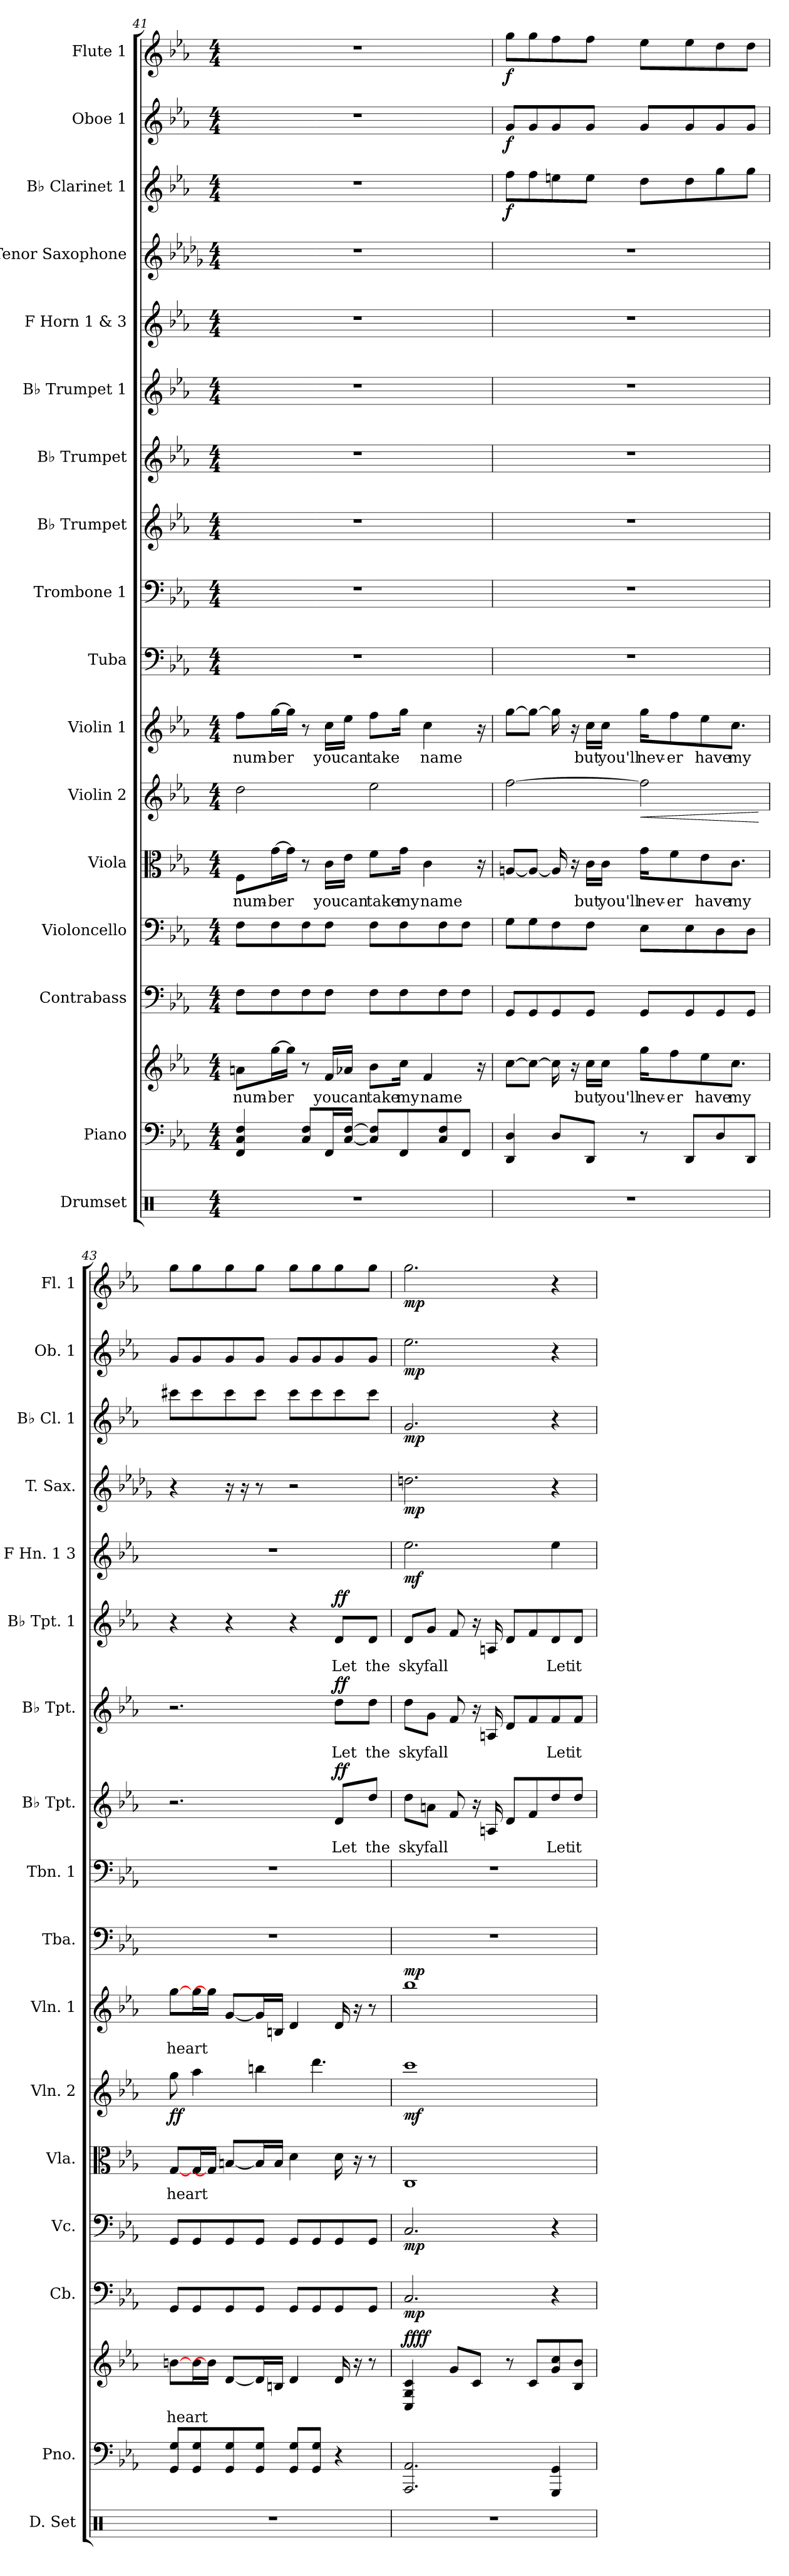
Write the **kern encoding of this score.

**kern	**kern	**kern	**text	**dynam	**kern	**dynam	**kern	**dynam	**kern	**text	**kern	**dynam	**kern	**text	**dynam	**kern	**kern	**kern	**text	**dynam	**kern	**text	**dynam	**kern	**text	**dynam	**kern	**dynam	**kern	**dynam	**kern	**dynam	**kern	**dynam	**kern	**dynam
*part17	*part16	*part16	*part16	*part16	*part15	*part15	*part14	*part14	*part13	*part13	*part12	*part12	*part11	*part11	*part11	*part10	*part9	*part8	*part8	*part8	*part7	*part7	*part7	*part6	*part6	*part6	*part5	*part5	*part4	*part4	*part3	*part3	*part2	*part2	*part1	*part1
*staff18	*staff17	*staff16	*staff16	*staff16/17	*staff15	*staff15	*staff14	*staff14	*staff13	*staff13	*staff12	*staff12	*staff11	*staff11	*staff11	*staff10	*staff9	*staff8	*staff8	*staff8	*staff7	*staff7	*staff7	*staff6	*staff6	*staff6	*staff5	*staff5	*staff4	*staff4	*staff3	*staff3	*staff2	*staff2	*staff1	*staff1
*I"Drumset	*I"Piano	*	*	*	*I"Contrabass	*	*I"Violoncello	*	*I"Viola	*	*I"Violin 2	*	*I"Violin 1	*	*	*I"Tuba	*I"Trombone 1	*I"B♭ Trumpet	*	*	*I"B♭ Trumpet	*	*	*I"B♭ Trumpet 1	*	*	*I"F Horn 1 &amp; 3	*	*I"Tenor Saxophone	*	*I"B♭ Clarinet 1	*	*I"Oboe 1	*	*I"Flute 1	*
*I'D. Set	*I'Pno.	*	*	*	*I'Cb.	*	*I'Vc.	*	*I'Vla.	*	*I'Vln. 2	*	*I'Vln. 1	*	*	*I'Tba.	*I'Tbn. 1	*I'B♭ Tpt.	*	*	*I'B♭ Tpt.	*	*	*I'B♭ Tpt. 1	*	*	*I'F Hn. 1 3	*	*I'T. Sax.	*	*I'B♭ Cl. 1	*	*I'Ob. 1	*	*I'Fl. 1	*
*clefX	*clefF4	*clefG2	*	*	*clefF4	*	*clefF4	*	*clefC3	*	*clefG2	*	*clefG2	*	*	*clefF4	*clefF4	*clefG2	*	*	*clefG2	*	*	*clefG2	*	*	*clefG2	*	*clefG2	*	*clefG2	*	*clefG2	*	*clefG2	*
*	*	*	*	*	*ITrd7c12	*	*	*	*	*	*	*	*	*	*	*	*	*ITrd1c2	*	*	*ITrd1c2	*	*	*ITrd1c2	*	*	*ITrd4c7	*	*ITrd8c14	*	*ITrd1c2	*	*	*	*	*
*k[]	*k[b-e-a-]	*k[b-e-a-]	*	*	*k[b-e-a-]	*	*k[b-e-a-]	*	*k[b-e-a-]	*	*k[b-e-a-]	*	*k[b-e-a-]	*	*	*k[b-e-a-]	*k[b-e-a-]	*k[b-e-a-d-g-]	*	*	*k[b-e-a-d-g-]	*	*	*k[b-e-a-d-g-]	*	*	*k[b-e-a-d-]	*	*k[b-e-a-d-g-]	*	*k[b-e-a-d-g-]	*	*k[b-e-a-]	*	*k[b-e-a-]	*
*M4/4	*M4/4	*M4/4	*	*	*M4/4	*	*M4/4	*	*M4/4	*	*M4/4	*	*M4/4	*	*	*M4/4	*M4/4	*M4/4	*	*	*M4/4	*	*	*M4/4	*	*	*M4/4	*	*M4/4	*	*M4/4	*	*M4/4	*	*M4/4	*
=41	=41	=41	=41	=41	=41	=41	=41	=41	=41	=41	=41	=41	=41	=41	=41	=41	=41	=41	=41	=41	=41	=41	=41	=41	=41	=41	=41	=41	=41	=41	=41	=41	=41	=41	=41	=41
!	!	!	!LO:LY:b	!	!	!	!	!	!	!LO:LY:b	!	!	!	!LO:LY:b	!	!	!	!	!	!	!	!	!	!	!	!	!	!	!	!	!	!	!	!	!	!
1r	4FF/ 4C/ 4F/	8an\L	num-	.	8FF\L	.	8F\L	.	8F\L	num-	2dd\	.	8ff\L	num-	.	1r	1r	1r	.	.	1r	.	.	1r	.	.	1r	.	1r	.	1r	.	1r	.	1r	.
!	!	!	!LO:LY:b	!	!	!	!	!	!	!LO:LY:b	!	!	!	!LO:LY:b	!	!	!	!	!	!	!	!	!	!	!	!	!	!	!	!	!	!	!	!	!	!
.	.	[16gg\L	-ber	.	8FF\	.	8F\	.	[16g\L	-ber	.	.	[16gg\L	-ber	.	.	.	.	.	.	.	.	.	.	.	.	.	.	.	.	.	.	.	.	.	.
.	.	16gg\JJ]	.	.	.	.	.	.	16g\JJ]	.	.	.	16gg\JJ]	.	.	.	.	.	.	.	.	.	.	.	.	.	.	.	.	.	.	.	.	.	.	.
.	8C/ 8F/L	8r	.	.	8FF\	.	8F\	.	8r	.	.	.	8r	.	.	.	.	.	.	.	.	.	.	.	.	.	.	.	.	.	.	.	.	.	.	.
!	!	!	!LO:LY:b	!	!	!	!	!	!	!LO:LY:b	!	!	!	!LO:LY:b	!	!	!	!	!	!	!	!	!	!	!	!	!	!	!	!	!	!	!	!	!	!
.	16FF/L	16f/LL	you	.	8FF\J	.	8F\J	.	16c\LL	you	.	.	16cc\LL	you	.	.	.	.	.	.	.	.	.	.	.	.	.	.	.	.	.	.	.	.	.	.
!	!	!	!LO:LY:b	!	!	!	!	!	!	!LO:LY:b	!	!	!	!LO:LY:b	!	!	!	!	!	!	!	!	!	!	!	!	!	!	!	!	!	!	!	!	!	!
.	[16C/ [16F/JJ	16a-X/JJ	can	.	.	.	.	.	16e-\JJ	can	.	.	16ee-\JJ	can	.	.	.	.	.	.	.	.	.	.	.	.	.	.	.	.	.	.	.	.	.	.
!	!	!	!LO:LY:b	!	!	!	!	!	!	!LO:LY:b	!	!	!	!LO:LY:b	!	!	!	!	!	!	!	!	!	!	!	!	!	!	!	!	!	!	!	!	!	!
.	8C/] 8F/]L	8b-\L	take	.	8FF\L	.	8F\L	.	8f\L	take	2ee-\	.	8ff\L	take	.	.	.	.	.	.	.	.	.	.	.	.	.	.	.	.	.	.	.	.	.	.
!	!	!	!LO:LY:b	!	!	!	!	!	!	!LO:LY:b	!	!	!	!	!	!	!	!	!	!	!	!	!	!	!	!	!	!	!	!	!	!	!	!	!	!
.	8FF/	16cc\Jk	my	.	8FF\	.	8F\	.	16g\Jk	my	.	.	16gg\Jk	.	.	.	.	.	.	.	.	.	.	.	.	.	.	.	.	.	.	.	.	.	.	.
!	!	!	!LO:LY:b	!	!	!	!	!	!	!LO:LY:b	!	!	!	!LO:LY:b	!	!	!	!	!	!	!	!	!	!	!	!	!	!	!	!	!	!	!	!	!	!
.	.	4f/	name	.	.	.	.	.	4c\	name	.	.	4cc\	name	.	.	.	.	.	.	.	.	.	.	.	.	.	.	.	.	.	.	.	.	.	.
.	8C/ 8F/	.	.	.	8FF\	.	8F\	.	.	.	.	.	.	.	.	.	.	.	.	.	.	.	.	.	.	.	.	.	.	.	.	.	.	.	.	.
.	8FF/J	.	.	.	8FF\J	.	8F\J	.	.	.	.	.	.	.	.	.	.	.	.	.	.	.	.	.	.	.	.	.	.	.	.	.	.	.	.	.
.	.	16r	.	.	.	.	.	.	16r	.	.	.	16r	.	.	.	.	.	.	.	.	.	.	.	.	.	.	.	.	.	.	.	.	.	.	.
=42	=42	=42	=42	=42	=42	=42	=42	=42	=42	=42	=42	=42	=42	=42	=42	=42	=42	=42	=42	=42	=42	=42	=42	=42	=42	=42	=42	=42	=42	=42	=42	=42	=42	=42	=42	=42
!	!	!	!	!	!	!	!	!	!	!	!	!	!	!	!	!	!	!	!	!	!	!	!	!	!	!	!	!	!	!	!	!LO:DY:b	!	!LO:DY:b	!	!LO:DY:b
1r	4DD/ 4D/	[8cc\L	.	.	8GGG/L	.	8G\L	.	[8An/L	.	[2ff\	.	[8gg\L	.	.	1r	1r	1r	.	.	1r	.	.	1r	.	.	1r	.	1r	.	8ee-\L	f	8g/L	f	8gg\L	f
.	.	8cc\J_	.	.	8GGG/	.	8G\	.	8A/J_	.	.	.	8gg\J_	.	.	.	.	.	.	.	.	.	.	.	.	.	.	.	.	.	8ee-\	.	8g/	.	8gg\	.
.	8D/L	16cc\]	.	.	8GGG/	.	8F\	.	16A/]	.	.	.	16gg\]	.	.	.	.	.	.	.	.	.	.	.	.	.	.	.	.	.	8ddn\	.	8g/	.	8ff\	.
.	.	16r	.	.	.	.	.	.	16r	.	.	.	16r	.	.	.	.	.	.	.	.	.	.	.	.	.	.	.	.	.	.	.	.	.	.	.
!	!	!	!LO:LY:b	!	!	!	!	!	!	!LO:LY:b	!	!	!	!LO:LY:b	!	!	!	!	!	!	!	!	!	!	!	!	!	!	!	!	!	!	!	!	!	!
.	8DD/J	16cc\LL	but	.	8GGG/J	.	8F\J	.	16c\LL	but	.	.	16cc\LL	but	.	.	.	.	.	.	.	.	.	.	.	.	.	.	.	.	8dd\J	.	8g/J	.	8ff\J	.
!	!	!	!LO:LY:b	!	!	!	!	!	!	!LO:LY:b	!	!	!	!LO:LY:b	!	!	!	!	!	!	!	!	!	!	!	!	!	!	!	!	!	!	!	!	!	!
.	.	16cc\JJ	you'll	.	.	.	.	.	16c\JJ	you'll	.	.	16cc\JJ	you'll	.	.	.	.	.	.	.	.	.	.	.	.	.	.	.	.	.	.	.	.	.	.
!	!	!	!LO:LY:b	!	!	!	!	!	!	!LO:LY:b	!	!LO:HP:b	!	!LO:LY:b	!	!	!	!	!	!	!	!	!	!	!	!	!	!	!	!	!	!	!	!	!	!
.	8r	16gg\KL	nev-	.	8GGG/L	.	8E-\L	.	16g\KL	nev-	2ff\]	<	16gg\KL	nev-	.	.	.	.	.	.	.	.	.	.	.	.	.	.	.	.	8cc\L	.	8g/L	.	8ee-\L	.
!	!	!	!LO:LY:b	!	!	!	!	!	!	!LO:LY:b	!	!	!	!LO:LY:b	!	!	!	!	!	!	!	!	!	!	!	!	!	!	!	!	!	!	!	!	!	!
.	.	8ff\	-er	.	.	.	.	.	8f\	-er	.	.	8ff\	-er	.	.	.	.	.	.	.	.	.	.	.	.	.	.	.	.	.	.	.	.	.	.
.	8DD/L	.	.	.	8GGG/	.	8E-\	.	.	.	.	.	.	.	.	.	.	.	.	.	.	.	.	.	.	.	.	.	.	.	8cc\	.	8g/	.	8ee-\	.
!	!	!	!LO:LY:b	!	!	!	!	!	!	!LO:LY:b	!	!	!	!LO:LY:b	!	!	!	!	!	!	!	!	!	!	!	!	!	!	!	!	!	!	!	!	!	!
.	.	8ee-\	have	.	.	.	.	.	8e-\	have	.	.	8ee-\	have	.	.	.	.	.	.	.	.	.	.	.	.	.	.	.	.	.	.	.	.	.	.
.	8D/	.	.	.	8GGG/	.	8D\	.	.	.	.	.	.	.	.	.	.	.	.	.	.	.	.	.	.	.	.	.	.	.	8ff\	.	8g/	.	8dd\	.
!	!	!	!LO:LY:b	!	!	!	!	!	!	!LO:LY:b	!	!	!	!LO:LY:b	!	!	!	!	!	!	!	!	!	!	!	!	!	!	!	!	!	!	!	!	!	!
.	.	8.cc\J	my	.	.	.	.	.	8.c\J	my	.	.	8.cc\J	my	.	.	.	.	.	.	.	.	.	.	.	.	.	.	.	.	.	.	.	.	.	.
.	8DD/J	.	.	.	8GGG/J	.	8D\J	.	.	.	.	.	.	.	.	.	.	.	.	.	.	.	.	.	.	.	.	.	.	.	8ff\J	.	8g/J	.	8dd\J	.
.	.	.	.	.	.	.	.	.	.	.	.	[	.	.	.	.	.	.	.	.	.	.	.	.	.	.	.	.	.	.	.	.	.	.	.	.
=43	=43	=43	=43	=43	=43	=43	=43	=43	=43	=43	=43	=43	=43	=43	=43	=43	=43	=43	=43	=43	=43	=43	=43	=43	=43	=43	=43	=43	=43	=43	=43	=43	=43	=43	=43	=43
!	!	!	!LO:LY:b	!	!	!	!	!	!	!LO:LY:b	!	!LO:DY:b	!	!LO:LY:b	!	!	!	!	!	!	!	!	!	!	!	!	!	!	!	!	!	!	!	!	!	!
1r	8GG/ 8G/L	[8bn\L	heart	.	8GGG/L	.	8GG/L	.	[8G/L	heart	8gg\	ff	[8gg\L	heart	.	1r	1r	2.r	.	.	2.r	.	.	4r	.	.	1r	.	4r	.	8bbn\L	.	8g/L	.	8gg\L	.
.	8GG/ 8G/	16b\L	.	.	8GGG/	.	8GG/	.	16G/L	.	4aa-\	.	16gg\L	.	.	.	.	.	.	.	.	.	.	.	.	.	.	.	.	.	8bb\	.	8g/	.	8gg\	.
.	.	16b\JJ]	.	.	.	.	.	.	16G/JJ]	.	.	.	16gg\JJ]	.	.	.	.	.	.	.	.	.	.	.	.	.	.	.	.	.	.	.	.	.	.	.
.	8GG/ 8G/	[8d/L	.	.	8GGG/	.	8GG/	.	[8Bn/L	.	.	.	[8g/L	.	.	.	.	.	.	.	.	.	.	4r	.	.	.	.	16r	.	8bb\	.	8g/	.	8gg\	.
.	.	.	.	.	.	.	.	.	.	.	.	.	.	.	.	.	.	.	.	.	.	.	.	.	.	.	.	.	16r	.	.	.	.	.	.	.
.	8GG/ 8G/J	16d/L]	.	.	8GGG/J	.	8GG/J	.	16B/L]	.	4bbn\	.	16g/L]	.	.	.	.	.	.	.	.	.	.	.	.	.	.	.	8r	.	8bb\J	.	8g/J	.	8gg\J	.
.	.	16Bn/JJ	.	.	.	.	.	.	16B/JJ	.	.	.	16Bn/JJ	.	.	.	.	.	.	.	.	.	.	.	.	.	.	.	.	.	.	.	.	.	.	.
.	8GG/ 8G/L	4d/	.	.	8GGG/L	.	8GG/L	.	4d\	.	.	.	4d/	.	.	.	.	.	.	.	.	.	.	4r	.	.	.	.	2r	.	8bb\L	.	8g/L	.	8gg\L	.
.	8GG/ 8G/J	.	.	.	8GGG/	.	8GG/	.	.	.	4.ddd\	.	.	.	.	.	.	.	.	.	.	.	.	.	.	.	.	.	.	.	8bb\	.	8g/	.	8gg\	.
!	!	!	!	!	!	!	!	!	!	!	!	!	!	!	!	!	!	!	!LO:LY:b	!LO:DY:b	!	!LO:LY:b	!LO:DY:b	!	!LO:LY:b	!LO:DY:b	!	!	!	!	!	!	!	!	!	!
.	4r	16d/	.	.	8GGG/	.	8GG/	.	16d\	.	.	.	16d/	.	.	.	.	8c/L	Let	ff	8cc\L	Let	ff	8c/L	Let	ff	.	.	.	.	8bb\	.	8g/	.	8gg\	.
.	.	16r	.	.	.	.	.	.	16r	.	.	.	16r	.	.	.	.	.	.	.	.	.	.	.	.	.	.	.	.	.	.	.	.	.	.	.
!	!	!	!	!	!	!	!	!	!	!	!	!	!	!	!	!	!	!	!LO:LY:b	!	!	!LO:LY:b	!	!	!LO:LY:b	!	!	!	!	!	!	!	!	!	!	!
.	.	8r	.	.	8GGG/J	.	8GG/J	.	8r	.	.	.	8r	.	.	.	.	8cc/J	the	.	8cc\J	the	.	8c/J	the	.	.	.	.	.	8bb\J	.	8g/J	.	8gg\J	.
!!LO:PB:g=z
=44	=44	=44	=44	=44	=44	=44	=44	=44	=44	=44	=44	=44	=44	=44	=44	=44	=44	=44	=44	=44	=44	=44	=44	=44	=44	=44	=44	=44	=44	=44	=44	=44	=44	=44	=44	=44
!	!	!	!	!LO:DY:b=2	!	!	!	!	!	!	!	!	!	!	!	!	!	!	!LO:LY:b	!	!	!LO:LY:b	!	!	!LO:LY:b	!	!	!	!	!	!	!	!	!	!	!
!	!	!	!	!LO:DY:n=1:b	!	!LO:DY:b	!	!LO:DY:b	!	!	!	!LO:DY:b	!	!	!LO:DY:b	!	!	!	!	!	!	!	!	!	!	!	!	!LO:DY:b	!	!LO:DY:b	!	!LO:DY:b	!	!LO:DY:b	!	!LO:DY:b
1r	2.AAA-/ 2.AA-/	4C/ 4G/ 4c/	.	ff ff	2.CC/	mp	2.C/	mp	1C	.	1ccc	mf	1bb-	.	mp	1r	1r	8cc\L	sky	.	8cc\L	sky	.	8c/L	sky	.	2.a-\	mf	2.dn\	mp	2.f/	mp	2.ee-\	mp	2.gg\	mp
!	!	!	!	!	!	!	!	!	!	!	!	!	!	!	!	!	!	!	!LO:LY:b	!	!	!LO:LY:b	!	!	!LO:LY:b	!	!	!	!	!	!	!	!	!	!	!
.	.	.	.	.	.	.	.	.	.	.	.	.	.	.	.	.	.	8gn\J	fall	.	8f\J	fall	.	8f/J	fall	.	.	.	.	.	.	.	.	.	.	.
.	.	8g/L	.	.	.	.	.	.	.	.	.	.	.	.	.	.	.	8e-/	.	.	8e-/	.	.	8e-/	.	.	.	.	.	.	.	.	.	.	.	.
.	.	8c/J	.	.	.	.	.	.	.	.	.	.	.	.	.	.	.	16r	.	.	16r	.	.	16r	.	.	.	.	.	.	.	.	.	.	.	.
.	.	.	.	.	.	.	.	.	.	.	.	.	.	.	.	.	.	16Gn/	.	.	16Gn/	.	.	16Gn/	.	.	.	.	.	.	.	.	.	.	.	.
.	.	8r	.	.	.	.	.	.	.	.	.	.	.	.	.	.	.	8c/L	.	.	8c/L	.	.	8c/L	.	.	.	.	.	.	.	.	.	.	.	.
.	.	8c/L	.	.	.	.	.	.	.	.	.	.	.	.	.	.	.	8e-/	.	.	8e-/	.	.	8e-/	.	.	.	.	.	.	.	.	.	.	.	.
!	!	!	!	!	!	!	!	!	!	!	!	!	!	!	!	!	!	!	!LO:LY:b	!	!	!LO:LY:b	!	!	!LO:LY:b	!	!	!	!	!	!	!	!	!	!	!
.	4GGG/ 4GG/	8g/ 8cc/	.	.	4r	.	4r	.	.	.	.	.	.	.	.	.	.	8cc/	Let	.	8e-/	Let	.	8c/	Let	.	4a-\	.	4r	.	4r	.	4r	.	4r	.
!	!	!	!	!	!	!	!	!	!	!	!	!	!	!	!	!	!	!	!LO:LY:b	!	!	!LO:LY:b	!	!	!LO:LY:b	!	!	!	!	!	!	!	!	!	!	!
.	.	8B-/ 8b-/J	.	.	.	.	.	.	.	.	.	.	.	.	.	.	.	8cc/J	it	.	8e-/J	it	.	8c/J	it	.	.	.	.	.	.	.	.	.	.	.
=	=	=	=	=	=	=	=	=	=	=	=	=	=	=	=	=	=	=	=	=	=	=	=	=	=	=	=	=	=	=	=	=	=	=	=	=
*-	*-	*-	*-	*-	*-	*-	*-	*-	*-	*-	*-	*-	*-	*-	*-	*-	*-	*-	*-	*-	*-	*-	*-	*-	*-	*-	*-	*-	*-	*-	*-	*-	*-	*-	*-	*-
